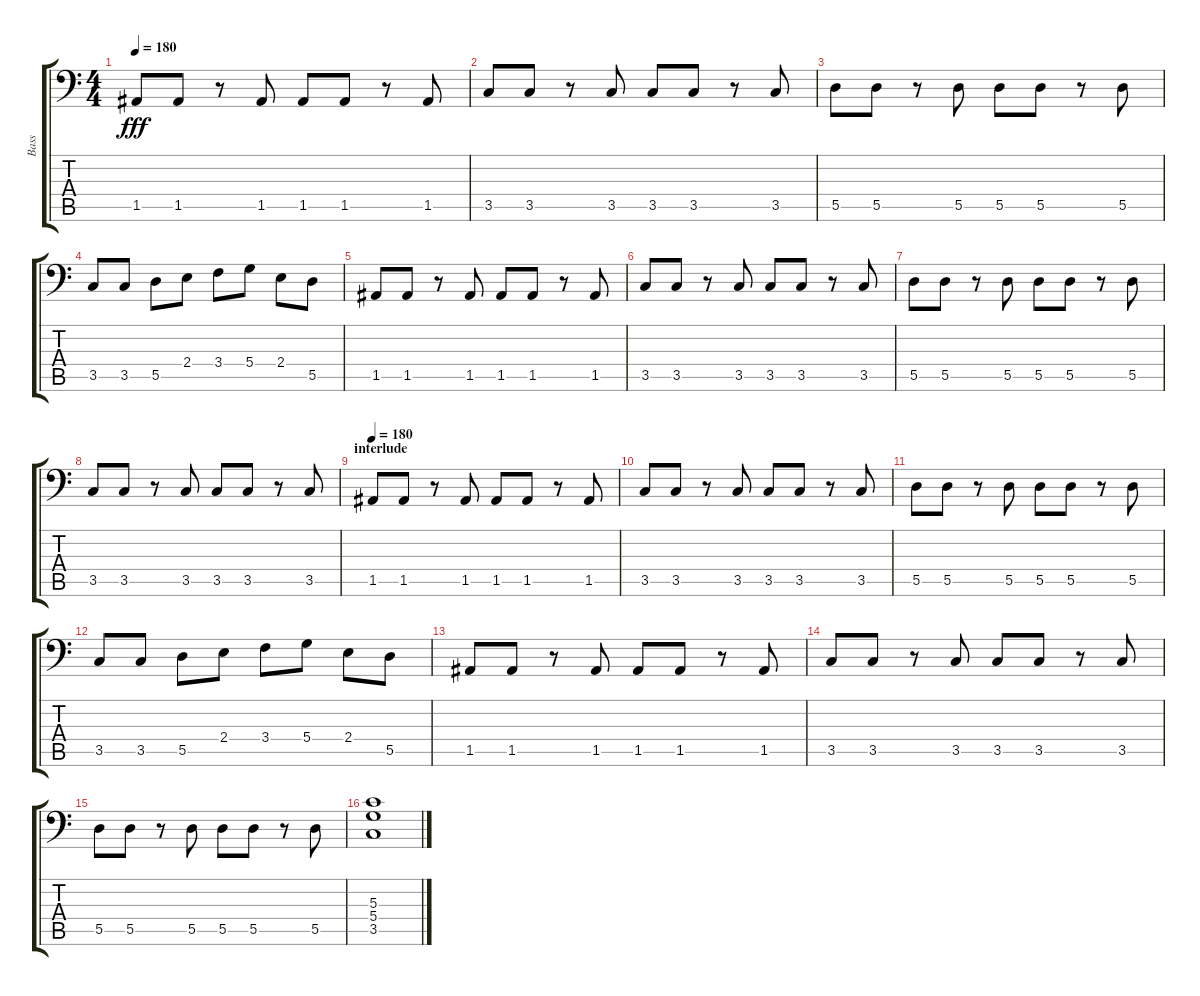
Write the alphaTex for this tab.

\track ("Bass" "Bass") {instrument electricbassfinger}
\staff {score tabs}
\tuning (E3 B2 G2 D2 A1 E1) {hide}
\ts (4 4)
\tempo 180
\clef f4
\ks c
1.5.8{dy fff} 1.5.8 r.8 1.5.8 1.5.8 1.5.8 r.8 1.5.8 |
3.5.8 3.5.8 r.8 3.5.8 3.5.8 3.5.8 r.8 3.5.8 |
5.5.8 5.5.8 r.8 5.5.8 5.5.8 5.5.8 r.8 5.5.8 |
3.5.8 3.5.8 5.5.8 2.4.8 3.4.8 5.4.8 2.4.8 5.5.8 |
1.5.8 1.5.8 r.8 1.5.8 1.5.8 1.5.8 r.8 1.5.8 |
3.5.8 3.5.8 r.8 3.5.8 3.5.8 3.5.8 r.8 3.5.8 |
5.5.8 5.5.8 r.8 5.5.8 5.5.8 5.5.8 r.8 5.5.8 |
3.5.8 3.5.8 r.8 3.5.8 3.5.8 3.5.8 r.8 3.5.8 |
\section ("" "interlude")
\tempo 180
1.5.8 1.5.8 r.8 1.5.8 1.5.8 1.5.8 r.8 1.5.8 |
3.5.8 3.5.8 r.8 3.5.8 3.5.8 3.5.8 r.8 3.5.8 |
5.5.8 5.5.8 r.8 5.5.8 5.5.8 5.5.8 r.8 5.5.8 |
3.5.8 3.5.8 5.5.8 2.4.8 3.4.8 5.4.8 2.4.8 5.5.8 |
1.5.8 1.5.8 r.8 1.5.8 1.5.8 1.5.8 r.8 1.5.8 |
3.5.8 3.5.8 r.8 3.5.8 3.5.8 3.5.8 r.8 3.5.8 |
5.5.8 5.5.8 r.8 5.5.8 5.5.8 5.5.8 r.8 5.5.8 |
(5.3 5.4 3.5).1
